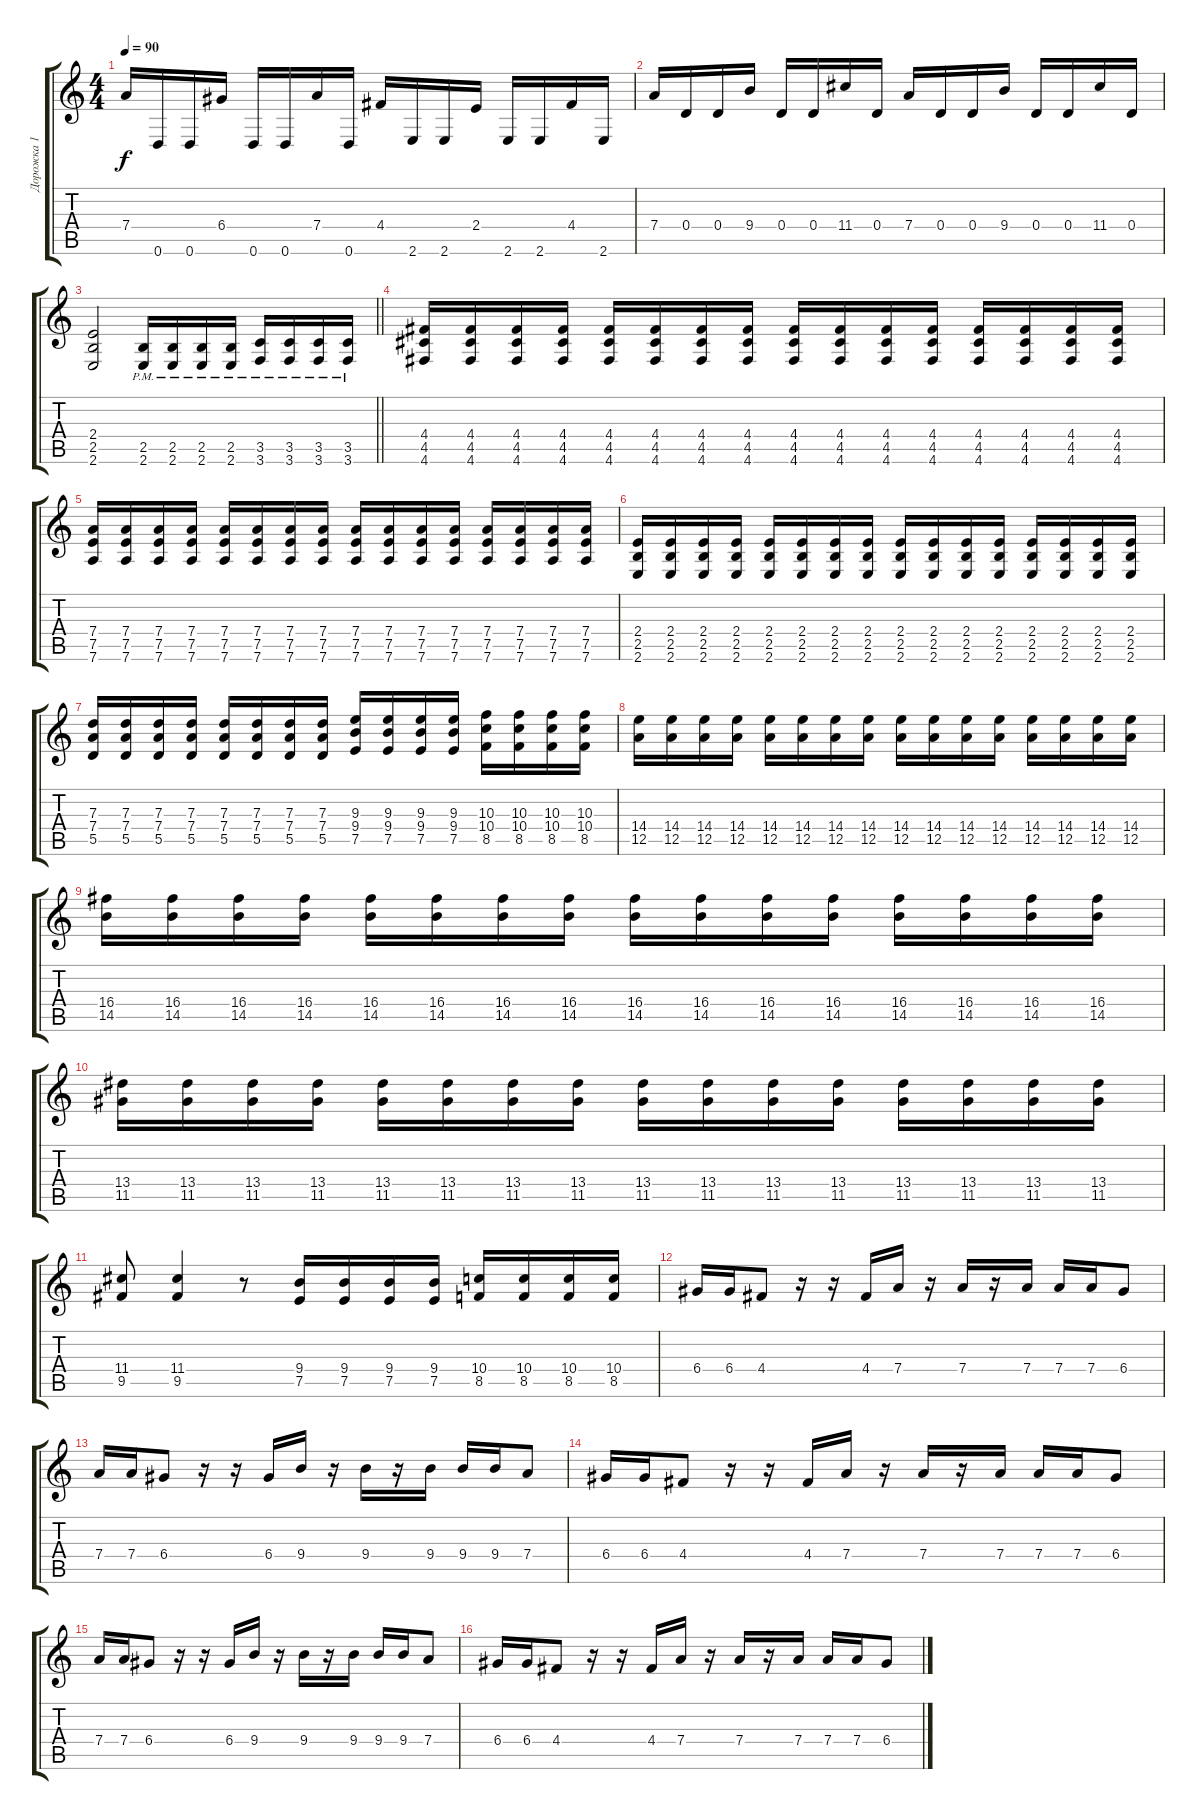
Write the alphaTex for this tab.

\track ("Дорожка 1" "Дорожка 1") {instrument distortionguitar}
\staff {score tabs}
\tuning (E4 B3 G3 D3 A2 D2) {hide}
\ts (4 4)
\tempo 90
\clef g2
\ks c
7.4.16{dy f} 0.6.16 0.6.16 6.4.16 0.6.16 0.6.16 7.4.16 0.6.16 4.4.16 2.6.16 2.6.16 2.4.16 2.6.16 2.6.16 4.4.16 2.6.16 |
7.4.16 0.4.16 0.4.16 9.4.16 0.4.16 0.4.16 11.4.16 0.4.16 7.4.16 0.4.16 0.4.16 9.4.16 0.4.16 0.4.16 11.4.16 0.4.16 |
\barLineRight lightlight
(2.4 2.5 2.6).2 (2.5{pm} 2.6{pm}).16 (2.5{pm} 2.6{pm}).16 (2.5{pm} 2.6{pm}).16 (2.5{pm} 2.6{pm}).16 (3.5{pm} 3.6{pm}).16 (3.5{pm} 3.6{pm}).16 (3.5{pm} 3.6{pm}).16 (3.5{pm} 3.6{pm}).16 |
(4.4 4.5 4.6).16 (4.4 4.5 4.6).16 (4.4 4.5 4.6).16 (4.4 4.5 4.6).16 (4.4 4.5 4.6).16 (4.4 4.5 4.6).16 (4.4 4.5 4.6).16 (4.4 4.5 4.6).16 (4.4 4.5 4.6).16 (4.4 4.5 4.6).16 (4.4 4.5 4.6).16 (4.4 4.5 4.6).16 (4.4 4.5 4.6).16 (4.4 4.5 4.6).16 (4.4 4.5 4.6).16 (4.4 4.5 4.6).16 |
(7.4 7.5 7.6).16 (7.4 7.5 7.6).16 (7.4 7.5 7.6).16 (7.4 7.5 7.6).16 (7.4 7.5 7.6).16 (7.4 7.5 7.6).16 (7.4 7.5 7.6).16 (7.4 7.5 7.6).16 (7.4 7.5 7.6).16 (7.4 7.5 7.6).16 (7.4 7.5 7.6).16 (7.4 7.5 7.6).16 (7.4 7.5 7.6).16 (7.4 7.5 7.6).16 (7.4 7.5 7.6).16 (7.4 7.5 7.6).16 |
(2.4 2.5 2.6).16 (2.4 2.5 2.6).16 (2.4 2.5 2.6).16 (2.4 2.5 2.6).16 (2.4 2.5 2.6).16 (2.4 2.5 2.6).16 (2.4 2.5 2.6).16 (2.4 2.5 2.6).16 (2.4 2.5 2.6).16 (2.4 2.5 2.6).16 (2.4 2.5 2.6).16 (2.4 2.5 2.6).16 (2.4 2.5 2.6).16 (2.4 2.5 2.6).16 (2.4 2.5 2.6).16 (2.4 2.5 2.6).16 |
(7.3 7.4 5.5).16 (7.3 7.4 5.5).16 (7.3 7.4 5.5).16 (7.3 7.4 5.5).16 (7.3 7.4 5.5).16 (7.3 7.4 5.5).16 (7.3 7.4 5.5).16 (7.3 7.4 5.5).16 (9.3 9.4 7.5).16 (9.3 9.4 7.5).16 (9.3 9.4 7.5).16 (9.3 9.4 7.5).16 (10.3 10.4 8.5).16 (10.3 10.4 8.5).16 (10.3 10.4 8.5).16 (10.3 10.4 8.5).16 |
(14.4 12.5).16 (14.4 12.5).16 (14.4 12.5).16 (14.4 12.5).16 (14.4 12.5).16 (14.4 12.5).16 (14.4 12.5).16 (14.4 12.5).16 (14.4 12.5).16 (14.4 12.5).16 (14.4 12.5).16 (14.4 12.5).16 (14.4 12.5).16 (14.4 12.5).16 (14.4 12.5).16 (14.4 12.5).16 |
(16.4 14.5).16 (16.4 14.5).16 (16.4 14.5).16 (16.4 14.5).16 (16.4 14.5).16 (16.4 14.5).16 (16.4 14.5).16 (16.4 14.5).16 (16.4 14.5).16 (16.4 14.5).16 (16.4 14.5).16 (16.4 14.5).16 (16.4 14.5).16 (16.4 14.5).16 (16.4 14.5).16 (16.4 14.5).16 |
(13.4 11.5).16 (13.4 11.5).16 (13.4 11.5).16 (13.4 11.5).16 (13.4 11.5).16 (13.4 11.5).16 (13.4 11.5).16 (13.4 11.5).16 (13.4 11.5).16 (13.4 11.5).16 (13.4 11.5).16 (13.4 11.5).16 (13.4 11.5).16 (13.4 11.5).16 (13.4 11.5).16 (13.4 11.5).16 |
(11.4 9.5).8 (11.4 9.5).4 r.8 (9.4 7.5).16 (9.4 7.5).16 (9.4 7.5).16 (9.4 7.5).16 (10.4 8.5).16 (10.4 8.5).16 (10.4 8.5).16 (10.4 8.5).16 |
6.4.16 6.4.16 4.4.8 r.16 r.16 4.4.16 7.4.16 r.16 7.4.16 r.16 7.4.16 7.4.16 7.4.16 6.4.8 |
7.4.16 7.4.16 6.4.8 r.16 r.16 6.4.16 9.4.16 r.16 9.4.16 r.16 9.4.16 9.4.16 9.4.16 7.4.8 |
6.4.16 6.4.16 4.4.8 r.16 r.16 4.4.16 7.4.16 r.16 7.4.16 r.16 7.4.16 7.4.16 7.4.16 6.4.8 |
7.4.16 7.4.16 6.4.8 r.16 r.16 6.4.16 9.4.16 r.16 9.4.16 r.16 9.4.16 9.4.16 9.4.16 7.4.8 |
6.4.16 6.4.16 4.4.8 r.16 r.16 4.4.16 7.4.16 r.16 7.4.16 r.16 7.4.16 7.4.16 7.4.16 6.4.8
